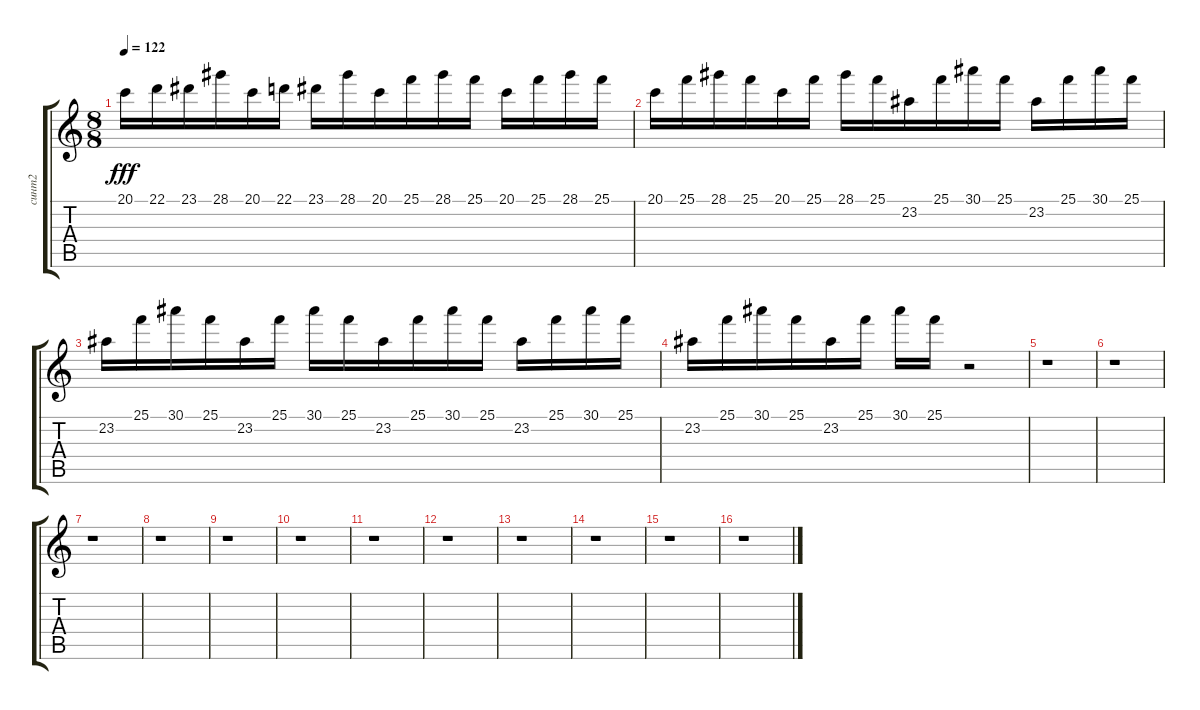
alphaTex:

\track ("синт2" "синт2") {instrument celesta}
\staff {score tabs}
\tuning (E4 B3 G3 D3 A2 E2) {hide}
\ts (8 8)
\tempo 122
\clef g2
\ks c
20.1.16{dy fff} 22.1.16 23.1.16 28.1.16 20.1.16 22.1.16 23.1.16 28.1.16 20.1.16 25.1.16{volume 7} 28.1.16 25.1.16 20.1.16 25.1.16 28.1.16{volume 7} 25.1.16 |
20.1.16 25.1.16 28.1.16 25.1.16 20.1.16 25.1.16 28.1.16 25.1.16 23.2.16{volume 7} 25.1.16 30.1.16 25.1.16{volume 8} 23.2.16 25.1.16{volume 8} 30.1.16 25.1.16{volume 9} |
23.2.16{volume 9} 25.1.16 30.1.16{volume 10} 25.1.16 23.2.16{volume 10} 25.1.16 30.1.16 25.1.16{volume 11} 23.2.16 25.1.16 30.1.16{volume 11} 25.1.16 23.2.16 25.1.16 30.1.16 25.1.16 |
23.2.16 25.1.16 30.1.16 25.1.16 23.2.16{volume 11} 25.1.16 30.1.16{volume 10} 25.1.16 r.2 |
r.1 |
r.1 |
r.1 |
r.1 |
r.1 |
r.1 |
r.1 |
r.1 |
r.1 |
r.1 |
r.1 |
r.1
